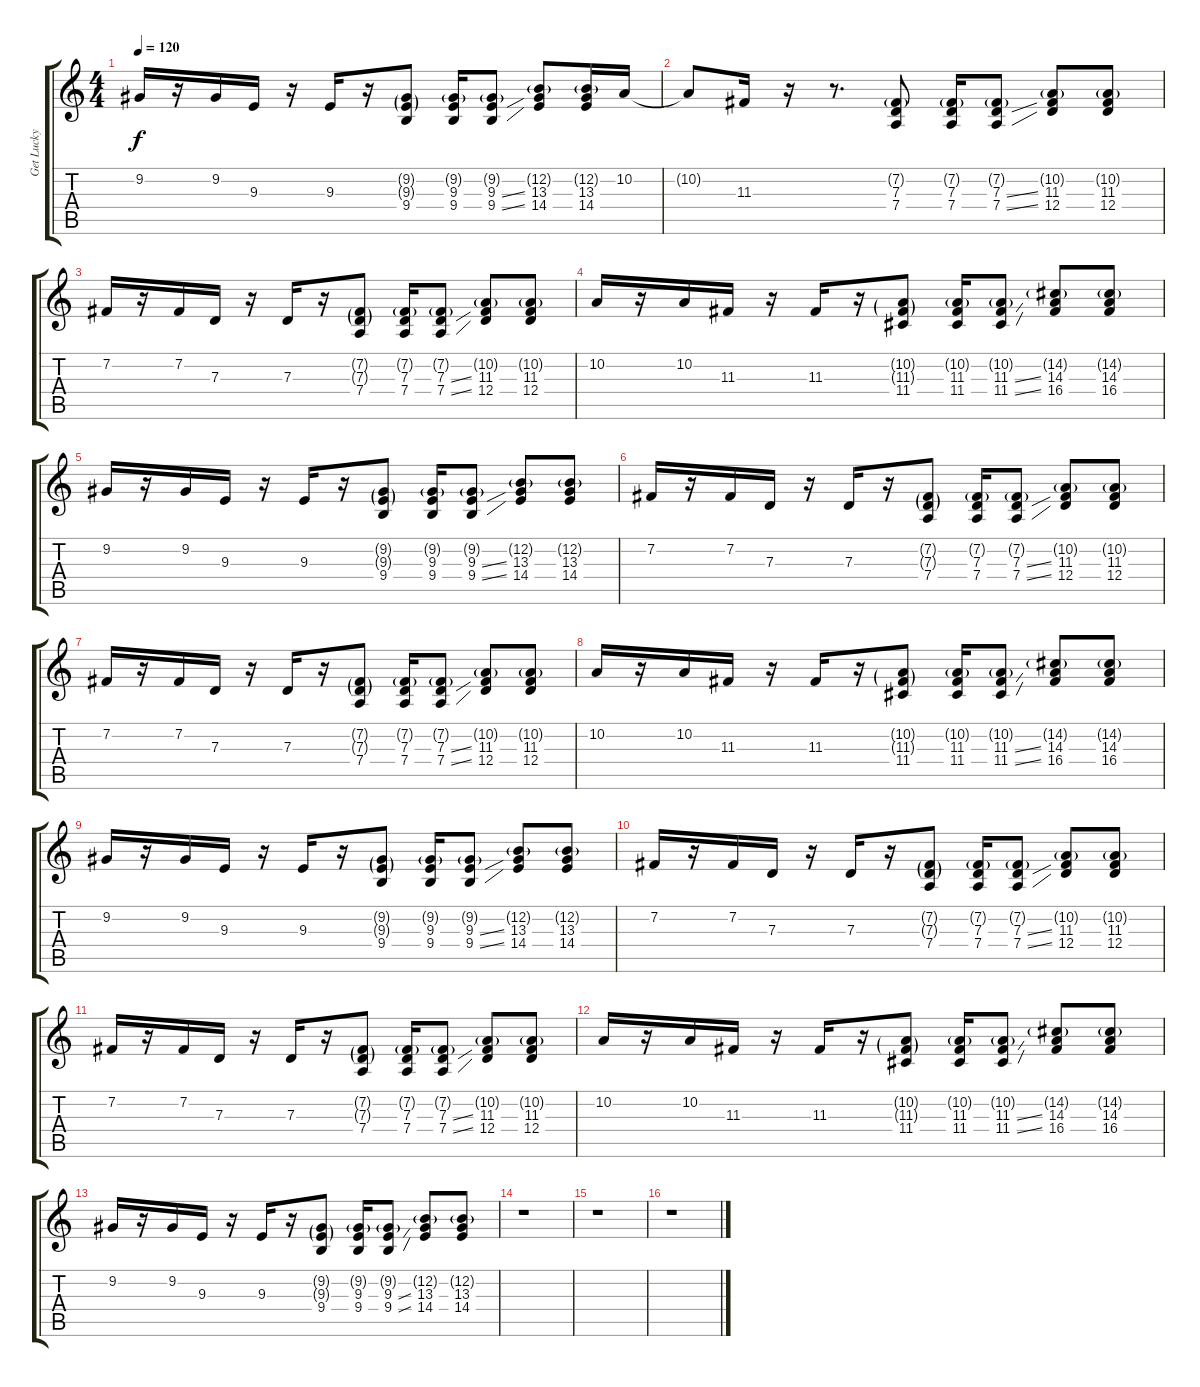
\track ("Get Lucky 2" "Get Lucky ") {instrument clavinet}
\staff {score tabs}
\tuning (E4 B3 G3 D3 A2 E2) {hide}
\ts (4 4)
\tempo 120
\clef g2
\ks c
9.2.16{dy f} r.16 9.2.16 9.3.16 r.16 9.3.16 r.16 (9.2{g} 9.3{g} 9.4).8 (9.2{g} 9.3 9.4).16 (9.2{g} 9.3{ss} 9.4{ss}).8 (12.2{g} 13.3 14.4).8 (12.2{g} 13.3 14.4).16 10.2.16 |
10.2{t}.8 11.3.16 r.16 r.8{d} (7.2{g} 7.3 7.4).8 (7.2{g} 7.3 7.4).16 (7.2{g} 7.3{ss} 7.4{ss}).8 (10.2{g} 11.3 12.4).8 (10.2{g} 11.3 12.4).8 |
7.2.16 r.16 7.2.16 7.3.16 r.16 7.3.16 r.16 (7.2{g} 7.3{g} 7.4).8 (7.2{g} 7.3 7.4).16 (7.2{g} 7.3{ss} 7.4{ss}).8 (10.2{g} 11.3 12.4).8 (10.2{g} 11.3 12.4).8 |
10.2.16 r.16 10.2.16 11.3.16 r.16 11.3.16 r.16 (10.2{g} 11.3{g} 11.4).8 (10.2{g} 11.3 11.4).16 (10.2{g} 11.3{ss} 11.4{ss}).8 (14.2{g} 14.3 16.4).8 (14.2{g} 14.3 16.4).8 |
9.2.16 r.16 9.2.16 9.3.16 r.16 9.3.16 r.16 (9.2{g} 9.3{g} 9.4).8 (9.2{g} 9.3 9.4).16 (9.2{g} 9.3{ss} 9.4{ss}).8 (12.2{g} 13.3 14.4).8 (12.2{g} 13.3 14.4).8 |
\section ("" "")
7.2.16 r.16 7.2.16 7.3.16 r.16 7.3.16 r.16 (7.2{g} 7.3{g} 7.4).8 (7.2{g} 7.3 7.4).16 (7.2{g} 7.3{ss} 7.4{ss}).8 (10.2{g} 11.3 12.4).8 (10.2{g} 11.3 12.4).8 |
7.2.16 r.16 7.2.16 7.3.16 r.16 7.3.16 r.16 (7.2{g} 7.3{g} 7.4).8 (7.2{g} 7.3 7.4).16 (7.2{g} 7.3{ss} 7.4{ss}).8 (10.2{g} 11.3 12.4).8 (10.2{g} 11.3 12.4).8 |
10.2.16 r.16 10.2.16 11.3.16 r.16 11.3.16 r.16 (10.2{g} 11.3{g} 11.4).8 (10.2{g} 11.3 11.4).16 (10.2{g} 11.3{ss} 11.4{ss}).8 (14.2{g} 14.3 16.4).8 (14.2{g} 14.3 16.4).8 |
9.2.16 r.16 9.2.16 9.3.16 r.16 9.3.16 r.16 (9.2{g} 9.3{g} 9.4).8 (9.2{g} 9.3 9.4).16 (9.2{g} 9.3{ss} 9.4{ss}).8 (12.2{g} 13.3 14.4).8 (12.2{g} 13.3 14.4).8 |
7.2.16 r.16 7.2.16 7.3.16 r.16 7.3.16 r.16 (7.2{g} 7.3{g} 7.4).8 (7.2{g} 7.3 7.4).16 (7.2{g} 7.3{ss} 7.4{ss}).8 (10.2{g} 11.3 12.4).8 (10.2{g} 11.3 12.4).8 |
7.2.16 r.16 7.2.16 7.3.16 r.16 7.3.16 r.16 (7.2{g} 7.3{g} 7.4).8 (7.2{g} 7.3 7.4).16 (7.2{g} 7.3{ss} 7.4{ss}).8 (10.2{g} 11.3 12.4).8 (10.2{g} 11.3 12.4).8 |
10.2.16 r.16 10.2.16 11.3.16 r.16 11.3.16 r.16 (10.2{g} 11.3{g} 11.4).8 (10.2{g} 11.3 11.4).16 (10.2{g} 11.3{ss} 11.4{ss}).8 (14.2{g} 14.3 16.4).8 (14.2{g} 14.3 16.4).8 |
9.2.16 r.16 9.2.16 9.3.16 r.16 9.3.16 r.16 (9.2{g} 9.3{g} 9.4).8 (9.2{g} 9.3 9.4).16 (9.2{g} 9.3{ss} 9.4{ss}).8 (12.2{g} 13.3 14.4).8 (12.2{g} 13.3 14.4).8 |
r.1 |
r.1 |
r.1
